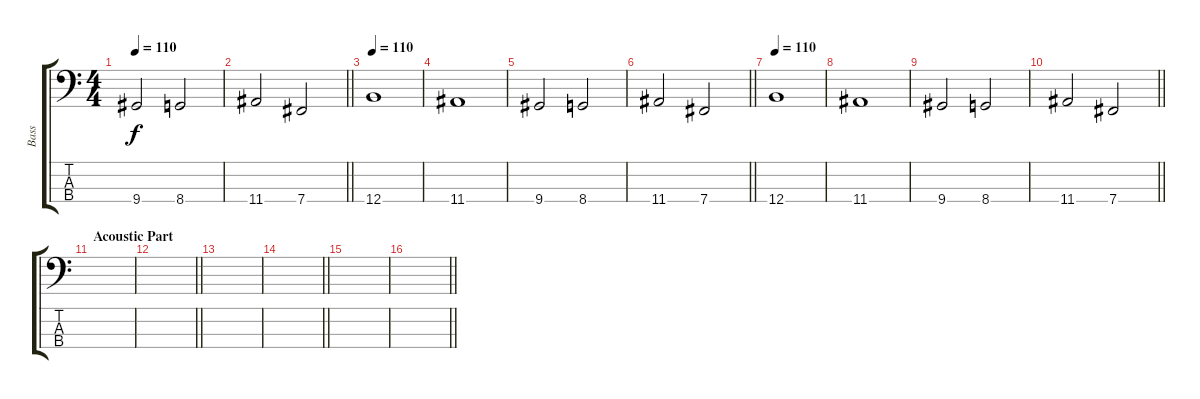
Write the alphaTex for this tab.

\track ("Bass" "Bass") {instrument electricbasspick}
\staff {score tabs}
\tuning (E2 B1 Gb1 B0) {hide}
\ts (4 4)
\tempo 110
\clef f4
\ks c
9.4.2{dy f} 8.4.2 |
\barLineRight lightlight
11.4.2 7.4.2 |
\tempo 115
\tempo 110
12.4.1 |
11.4.1 |
9.4.2 8.4.2 |
\barLineRight lightlight
11.4.2 7.4.2 |
\tempo 115
\tempo 110
12.4.1 |
11.4.1 |
9.4.2 8.4.2 |
\barLineRight lightlight
11.4.2 7.4.2 |
\section ("" "Acoustic Part")
|
\barLineRight lightlight
|
|
\barLineRight lightlight
|
|
\barLineRight lightlight
